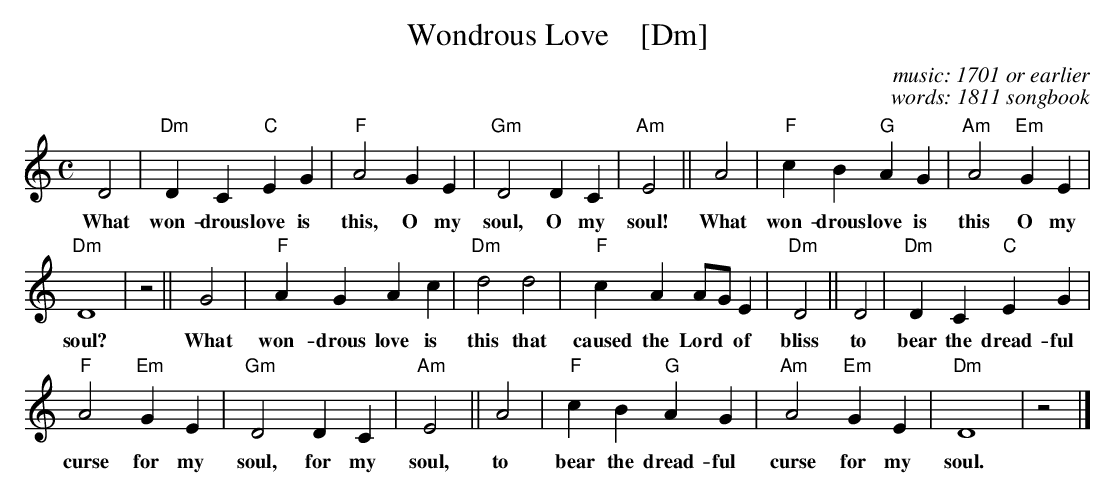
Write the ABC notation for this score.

X:1
T: Wondrous Love    [Dm]
C: music: 1701 or earlier
C: words: 1811 songbook
M: C
L: 1/4
K: Ddor
D2 | "Dm"DC "C"EG | "F"A2 GE | "Gm"D2 DC | "Am"E2 || A2 | "F"cB "G"AG | "Am"A2 "Em"GE |
w: What won-drous love is this, O my soul, O my soul! What won-drous love is this O my
"Dm"D4 | z2 || G2  | "F"AG Ac | "Dm"d2 d2 | "F"cA A/G/E | "Dm"D2 || D2 | "Dm"DC "C"EG |
w: soul?  What won-drous love is this that caused the Lord* of bliss to bear the dread-ful
"F"A2 "Em"GE | "Gm"D2 DC | "Am"E2 || A2 | "F"cB "G"AG | "Am"A2 "Em"GE | "Dm"D4 | z2 |]
w: curse for my soul, for my soul, to bear the dread-ful curse for my soul.
